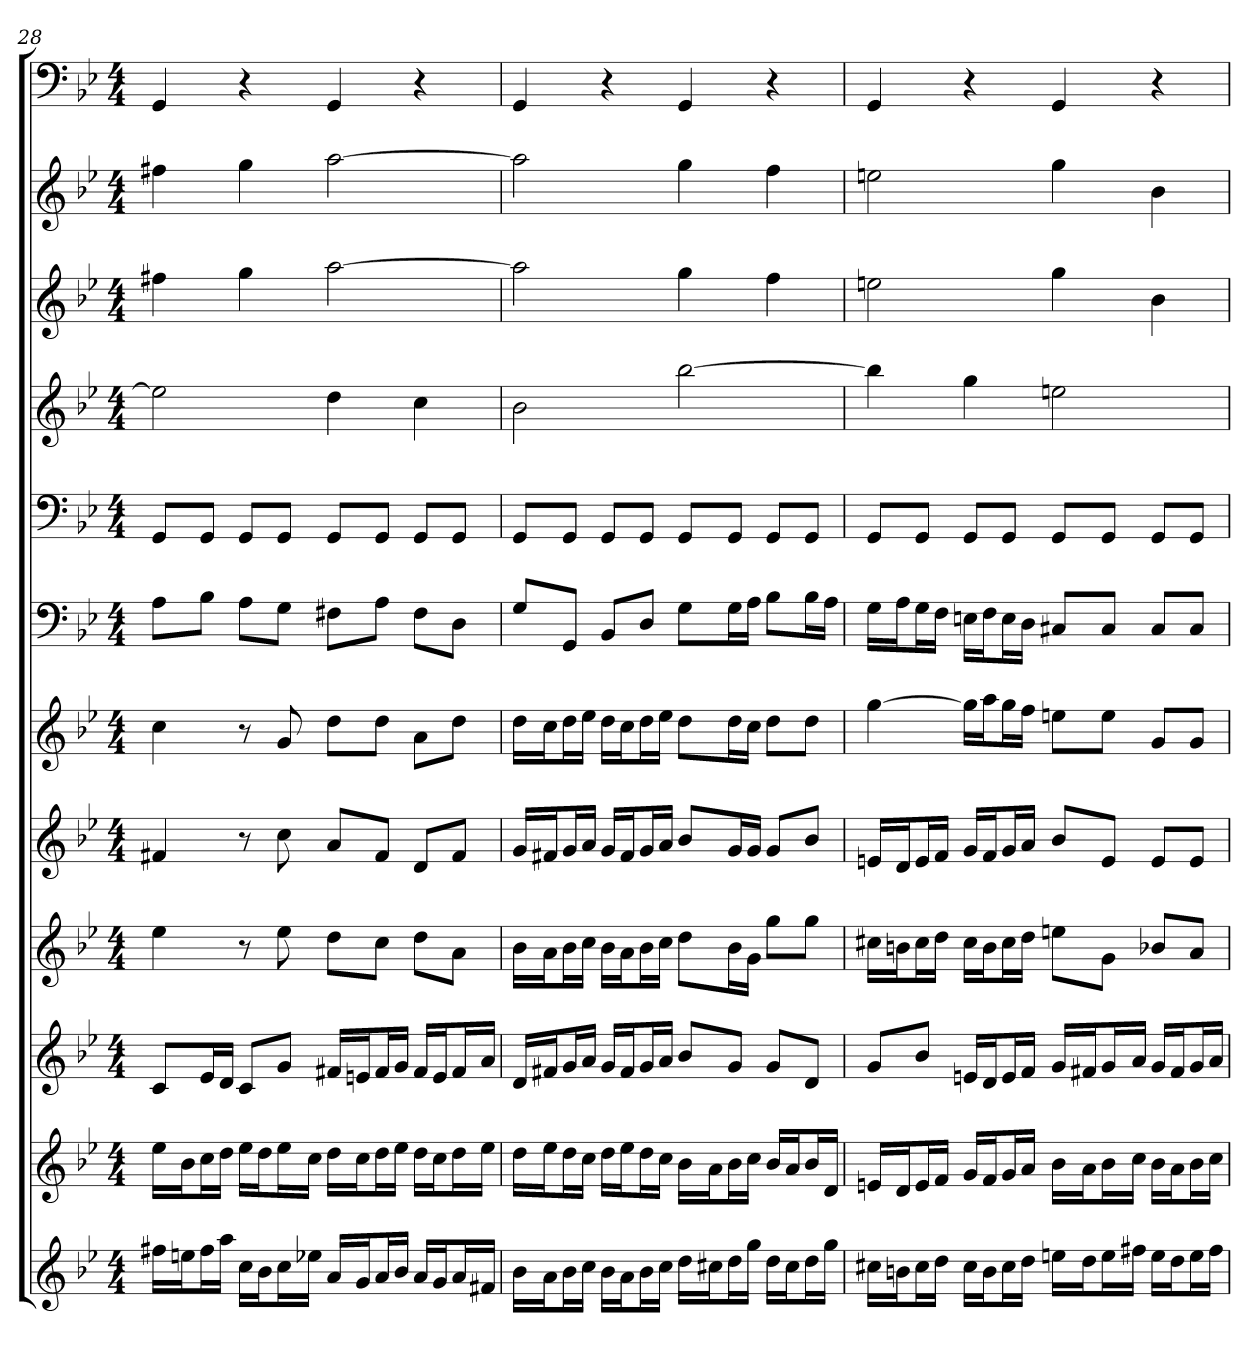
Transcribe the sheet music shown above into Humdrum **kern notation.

**kern	**kern	**kern	**kern	**kern	**kern	**kern	**kern	**kern	**kern	**kern	**kern
*part12	*part11	*part10	*part9	*part8	*part7	*part6	*part5	*part4	*part3	*part2	*part1
*staff12	*staff11	*staff10	*staff9	*staff8	*staff7	*staff6	*staff5	*staff4	*staff3	*staff2	*staff1
*clefG2	*clefG2	*clefG2	*clefG2	*clefG2	*clefG2	*clefF4	*clefF4	*clefG2	*clefG2	*clefG2	*clefF4
*k[b-e-]	*k[b-e-]	*k[b-e-]	*k[b-e-]	*k[b-e-]	*k[b-e-]	*k[b-e-]	*k[b-e-]	*k[b-e-]	*k[b-e-]	*k[b-e-]	*k[b-e-]
*g:	*g:	*g:	*g:	*g:	*g:	*g:	*g:	*g:	*g:	*g:	*g:
*M4/4	*M4/4	*M4/4	*M4/4	*M4/4	*M4/4	*M4/4	*M4/4	*M4/4	*M4/4	*M4/4	*M4/4
=28	=28	=28	=28	=28	=28	=28	=28	=28	=28	=28	=28
16ff#X\LL	16ee-\LL	8c/L	4ee-	4f#X	4cc	8A\L	8GG/L	2ee-]	4ff#X	4ff#X	4GG
16een\J	16b-\J	.	.	.	.	.	.	.	.	.	.
16ff#\L	16cc\L	16e-/L	.	.	.	8B-\J	8GG/J	.	.	.	.
16aa\JJ	16dd\JJ	16d/JJ	.	.	.	.	.	.	.	.	.
16cc\LL	16ee-\LL	8c/L	8r	8r	8r	8A\L	8GG/L	.	4gg	4gg	4r
16b-\J	16dd\J	.	.	.	.	.	.	.	.	.	.
16cc\L	16ee-\L	8g/J	8ee-	8cc	8g	8G\J	8GG/J	.	.	.	.
16ee-X\JJ	16cc\JJ	.	.	.	.	.	.	.	.	.	.
16a/LL	16dd\LL	16f#X/LL	8dd\L	8a/L	8dd\L	8F#X\L	8GG/L	4dd	[2aa	[2aa	4GG
16g/J	16cc\J	16en/J	.	.	.	.	.	.	.	.	.
16a/L	16dd\L	16f#/L	8cc\J	8f#/J	8dd\J	8A\J	8GG/J	.	.	.	.
16b-/JJ	16ee-\JJ	16g/JJ	.	.	.	.	.	.	.	.	.
16a/LL	16dd\LL	16f#/LL	8dd\L	8d/L	8a\L	8F#\L	8GG/L	4cc	.	.	4r
16g/J	16cc\J	16e/J	.	.	.	.	.	.	.	.	.
16a/L	16dd\L	16f#/L	8a\J	8f#/J	8dd\J	8D\J	8GG/J	.	.	.	.
16f#X/JJ	16ee-\JJ	16a/JJ	.	.	.	.	.	.	.	.	.
=29	=29	=29	=29	=29	=29	=29	=29	=29	=29	=29	=29
16b-\LL	16dd\LL	16d/LL	16b-\LL	16g/LL	16dd\LL	8G/L	8GG/L	2b-	2aa]	2aa]	4GG
16a\J	16ee-\J	16f#X/J	16a\J	16f#X/J	16cc\J	.	.	.	.	.	.
16b-\L	16dd\L	16g/L	16b-\L	16g/L	16dd\L	8GG/J	8GG/J	.	.	.	.
16cc\JJ	16cc\JJ	16a/JJ	16cc\JJ	16a/JJ	16ee-\JJ	.	.	.	.	.	.
16b-\LL	16dd\LL	16g/LL	16b-\LL	16g/LL	16dd\LL	8BB-/L	8GG/L	.	.	.	4r
16a\J	16ee-\J	16f#/J	16a\J	16f#/J	16cc\J	.	.	.	.	.	.
16b-\L	16dd\L	16g/L	16b-\L	16g/L	16dd\L	8D/J	8GG/J	.	.	.	.
16cc\JJ	16cc\JJ	16a/JJ	16cc\JJ	16a/JJ	16ee-\JJ	.	.	.	.	.	.
16dd\LL	16b-\LL	8b-/L	8dd\L	8b-/L	8dd\L	8G\L	8GG/L	[2bb-	4gg	4gg	4GG
16cc#X\J	16a\J	.	.	.	.	.	.	.	.	.	.
16dd\L	16b-\L	8g/J	16b-\L	16g/L	16dd\L	16G\L	8GG/J	.	.	.	.
16gg\JJ	16cc\JJ	.	16g\JJ	16g/JJ	16cc\JJ	16A\JJ	.	.	.	.	.
16dd\LL	16b-/LL	8g/L	8gg\L	8g/L	8dd\L	8B-\L	8GG/L	.	4ff	4ff	4r
16cc#\J	16a/J	.	.	.	.	.	.	.	.	.	.
16dd\L	16b-/L	8d/J	8gg\J	8b-/J	8dd\J	16B-\L	8GG/J	.	.	.	.
16gg\JJ	16d/JJ	.	.	.	.	16A\JJ	.	.	.	.	.
=30	=30	=30	=30	=30	=30	=30	=30	=30	=30	=30	=30
16cc#X\LL	16en/LL	8g/L	16cc#X\LL	16en/LL	[4gg	16G\LL	8GG/L	4bb-]	2een	2een	4GG
16bn\J	16d/J	.	16bn\J	16d/J	.	16A\J	.	.	.	.	.
16cc#\L	16e/L	8b-/J	16cc#\L	16e/L	.	16G\L	8GG/J	.	.	.	.
16dd\JJ	16f/JJ	.	16dd\JJ	16f/JJ	.	16F\JJ	.	.	.	.	.
16cc#\LL	16g/LL	16en/LL	16cc#\LL	16g/LL	16gg\LL]	16En\LL	8GG/L	4gg	.	.	4r
16b\J	16f/J	16d/J	16b\J	16f/J	16aa\J	16F\J	.	.	.	.	.
16cc#\L	16g/L	16e/L	16cc#\L	16g/L	16gg\L	16E\L	8GG/J	.	.	.	.
16dd\JJ	16a/JJ	16f/JJ	16dd\JJ	16a/JJ	16ff\JJ	16D\JJ	.	.	.	.	.
16een\LL	16b-\LL	16g/LL	8een\L	8b-/L	8een\L	8C#X/L	8GG/L	2een	4gg	4gg	4GG
16dd\J	16a\J	16f#X/J	.	.	.	.	.	.	.	.	.
16ee\L	16b-\L	16g/L	8g\J	8e/J	8ee\J	8C#/J	8GG/J	.	.	.	.
16ff#X\JJ	16cc\JJ	16a/JJ	.	.	.	.	.	.	.	.	.
16ee\LL	16b-\LL	16g/LL	8b-X/L	8e/L	8g/L	8C#/L	8GG/L	.	4b-	4b-	4r
16dd\J	16a\J	16f#/J	.	.	.	.	.	.	.	.	.
16ee\L	16b-\L	16g/L	8a/J	8e/J	8g/J	8C#/J	8GG/J	.	.	.	.
16ff#\JJ	16cc\JJ	16a/JJ	.	.	.	.	.	.	.	.	.
=	=	=	=	=	=	=	=	=	=	=	=
*-	*-	*-	*-	*-	*-	*-	*-	*-	*-	*-	*-
